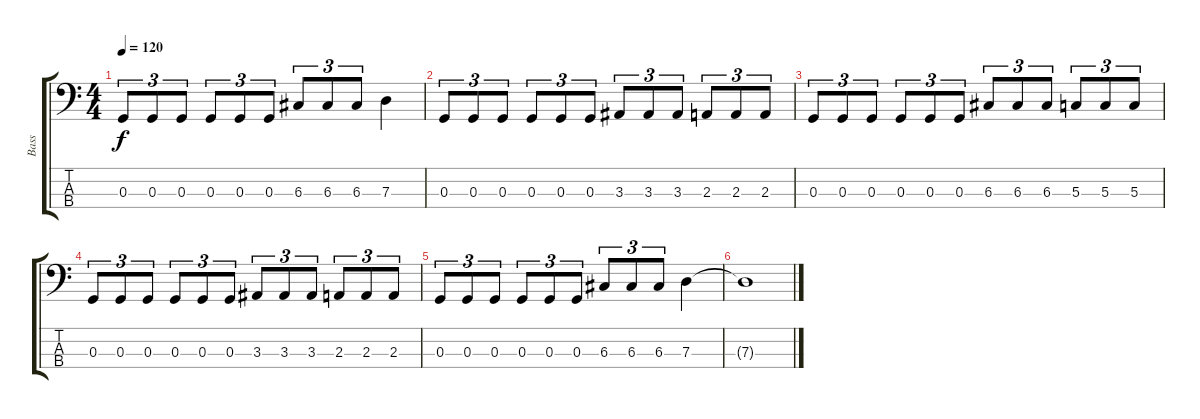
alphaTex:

\track ("Bass" "Bass") {instrument electricbasspick}
\staff {score tabs}
\tuning (F2 C2 G1 D1) {hide}
\ts (4 4)
\tempo 120
\clef f4
\ks c
0.3.8{tu (3 2) dy f} 0.3.8{tu (3 2)} 0.3.8{tu (3 2)} 0.3.8{tu (3 2)} 0.3.8{tu (3 2)} 0.3.8{tu (3 2)} 6.3.8{tu (3 2)} 6.3.8{tu (3 2)} 6.3.8{tu (3 2)} 7.3.4 |
0.3.8{tu (3 2)} 0.3.8{tu (3 2)} 0.3.8{tu (3 2)} 0.3.8{tu (3 2)} 0.3.8{tu (3 2)} 0.3.8{tu (3 2)} 3.3.8{tu (3 2)} 3.3.8{tu (3 2)} 3.3.8{tu (3 2)} 2.3.8{tu (3 2)} 2.3.8{tu (3 2)} 2.3.8{tu (3 2)} |
0.3.8{tu (3 2)} 0.3.8{tu (3 2)} 0.3.8{tu (3 2)} 0.3.8{tu (3 2)} 0.3.8{tu (3 2)} 0.3.8{tu (3 2)} 6.3.8{tu (3 2)} 6.3.8{tu (3 2)} 6.3.8{tu (3 2)} 5.3.8{tu (3 2)} 5.3.8{tu (3 2)} 5.3.8{tu (3 2)} |
0.3.8{tu (3 2)} 0.3.8{tu (3 2)} 0.3.8{tu (3 2)} 0.3.8{tu (3 2)} 0.3.8{tu (3 2)} 0.3.8{tu (3 2)} 3.3.8{tu (3 2)} 3.3.8{tu (3 2)} 3.3.8{tu (3 2)} 2.3.8{tu (3 2)} 2.3.8{tu (3 2)} 2.3.8{tu (3 2)} |
0.3.8{tu (3 2)} 0.3.8{tu (3 2)} 0.3.8{tu (3 2)} 0.3.8{tu (3 2)} 0.3.8{tu (3 2)} 0.3.8{tu (3 2)} 6.3.8{tu (3 2)} 6.3.8{tu (3 2)} 6.3.8{tu (3 2)} 7.3.4 |
7.3{t}.1
